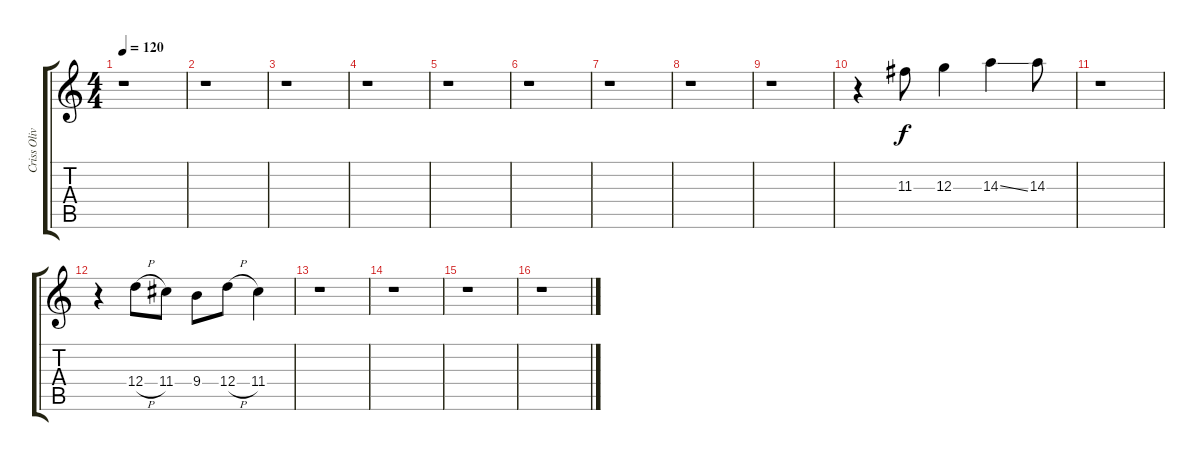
\track ("Criss Oliva 2" "Criss Oliv") {instrument distortionguitar}
\staff {score tabs}
\tuning (E4 B3 G3 D3 A2 E2) {hide}
\ts (4 4)
\tempo 120
\clef g2
\ks c
r.1{dy f} |
r.1 |
r.1 |
r.1 |
r.1 |
r.1 |
r.1 |
r.1 |
r.1 |
r.4 11.3.8 12.3.4 14.3{ss}.4 14.3.8 |
r.1 |
r.4 12.4{h}.8 11.4.8 9.4.8 12.4{h}.8 11.4.4 |
r.1 |
r.1 |
r.1 |
r.1
